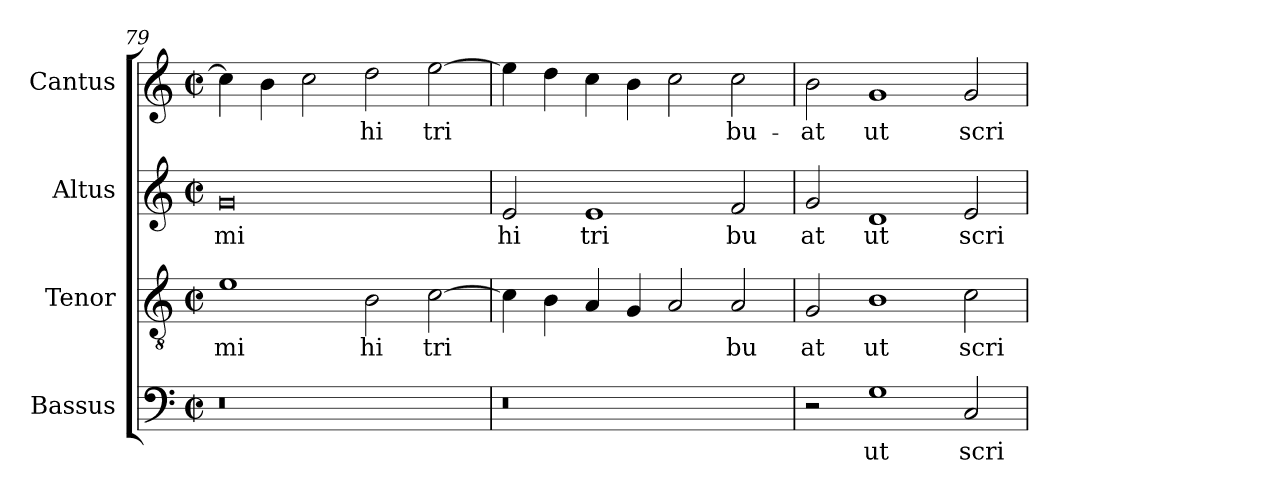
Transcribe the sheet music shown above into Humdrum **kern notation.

**kern	**text	**kern	**text	**kern	**text	**kern	**text
*part4	*part4	*part3	*part3	*part2	*part2	*part1	*part1
*staff4	*staff4	*staff3	*staff3	*staff2	*staff2	*staff1	*staff1
*I"Bassus	*	*I"Tenor	*	*I"Altus	*	*I"Cantus	*
*clefF4	*	*clefGv2	*	*clefG2	*	*clefG2	*
*M2/2	*	*M2/2	*	*M2/2	*	*M2/2	*
*met(c|)	*	*met(c|)	*	*met(c|)	*	*met(c|)	*
=79	=79	=79	=79	=79	=79	=79	=79
!	!	!	!LO:LY:b:cj	!	!LO:LY:b:cj	!	!
0r	.	1e	mi	0g	mi	4cc\]	.
.	.	.	.	.	.	4b\	.
.	.	.	.	.	.	2cc\	.
!	!	!	!LO:LY:b:cj	!	!	!	!LO:LY:b:cj
.	.	2B\	hi	.	.	2dd\	hi
!	!	!	!LO:LY:b:cj	!	!	!	!LO:LY:b:cj
.	.	[<2c\	tri	.	.	[>2ee\	tri
!!LO:LB:g=z
=80	=80	=80	=80	=80	=80	=80	=80
!	!	!	!	!	!LO:LY:b:cj	!	!
0r	.	4c\]	.	2e/	hi	4ee\]	.
.	.	4B\	.	.	.	4dd\	.
!	!	!	!	!	!LO:LY:b:cj	!	!
.	.	4A/	.	1e	tri	4cc\	.
.	.	4G/	.	.	.	4b\	.
.	.	2A/	.	.	.	2cc\	.
!	!	!	!LO:LY:b:cj	!	!LO:LY:b:cj	!	!LO:LY:b:cj
.	.	2A/	bu	2f/	bu	2cc\	bu-
=81	=81	=81	=81	=81	=81	=81	=81
!	!	!	!LO:LY:b:cj	!	!LO:LY:b:cj	!	!LO:LY:b:cj
2r	.	2G/	at	2g/	at	2b\	-at
!	!LO:LY:b:cj	!	!LO:LY:b:cj	!	!LO:LY:b:cj	!	!LO:LY:b:cj
1G	ut	1B	ut	1d	ut	1g	ut
!	!LO:LY:b:cj	!	!LO:LY:b:cj	!	!LO:LY:b:cj	!	!LO:LY:b:cj
2C/	scri-	2c\	scri	2e/	scri	2g/	scri-
=	=	=	=	=	=	=	=
*-	*-	*-	*-	*-	*-	*-	*-
